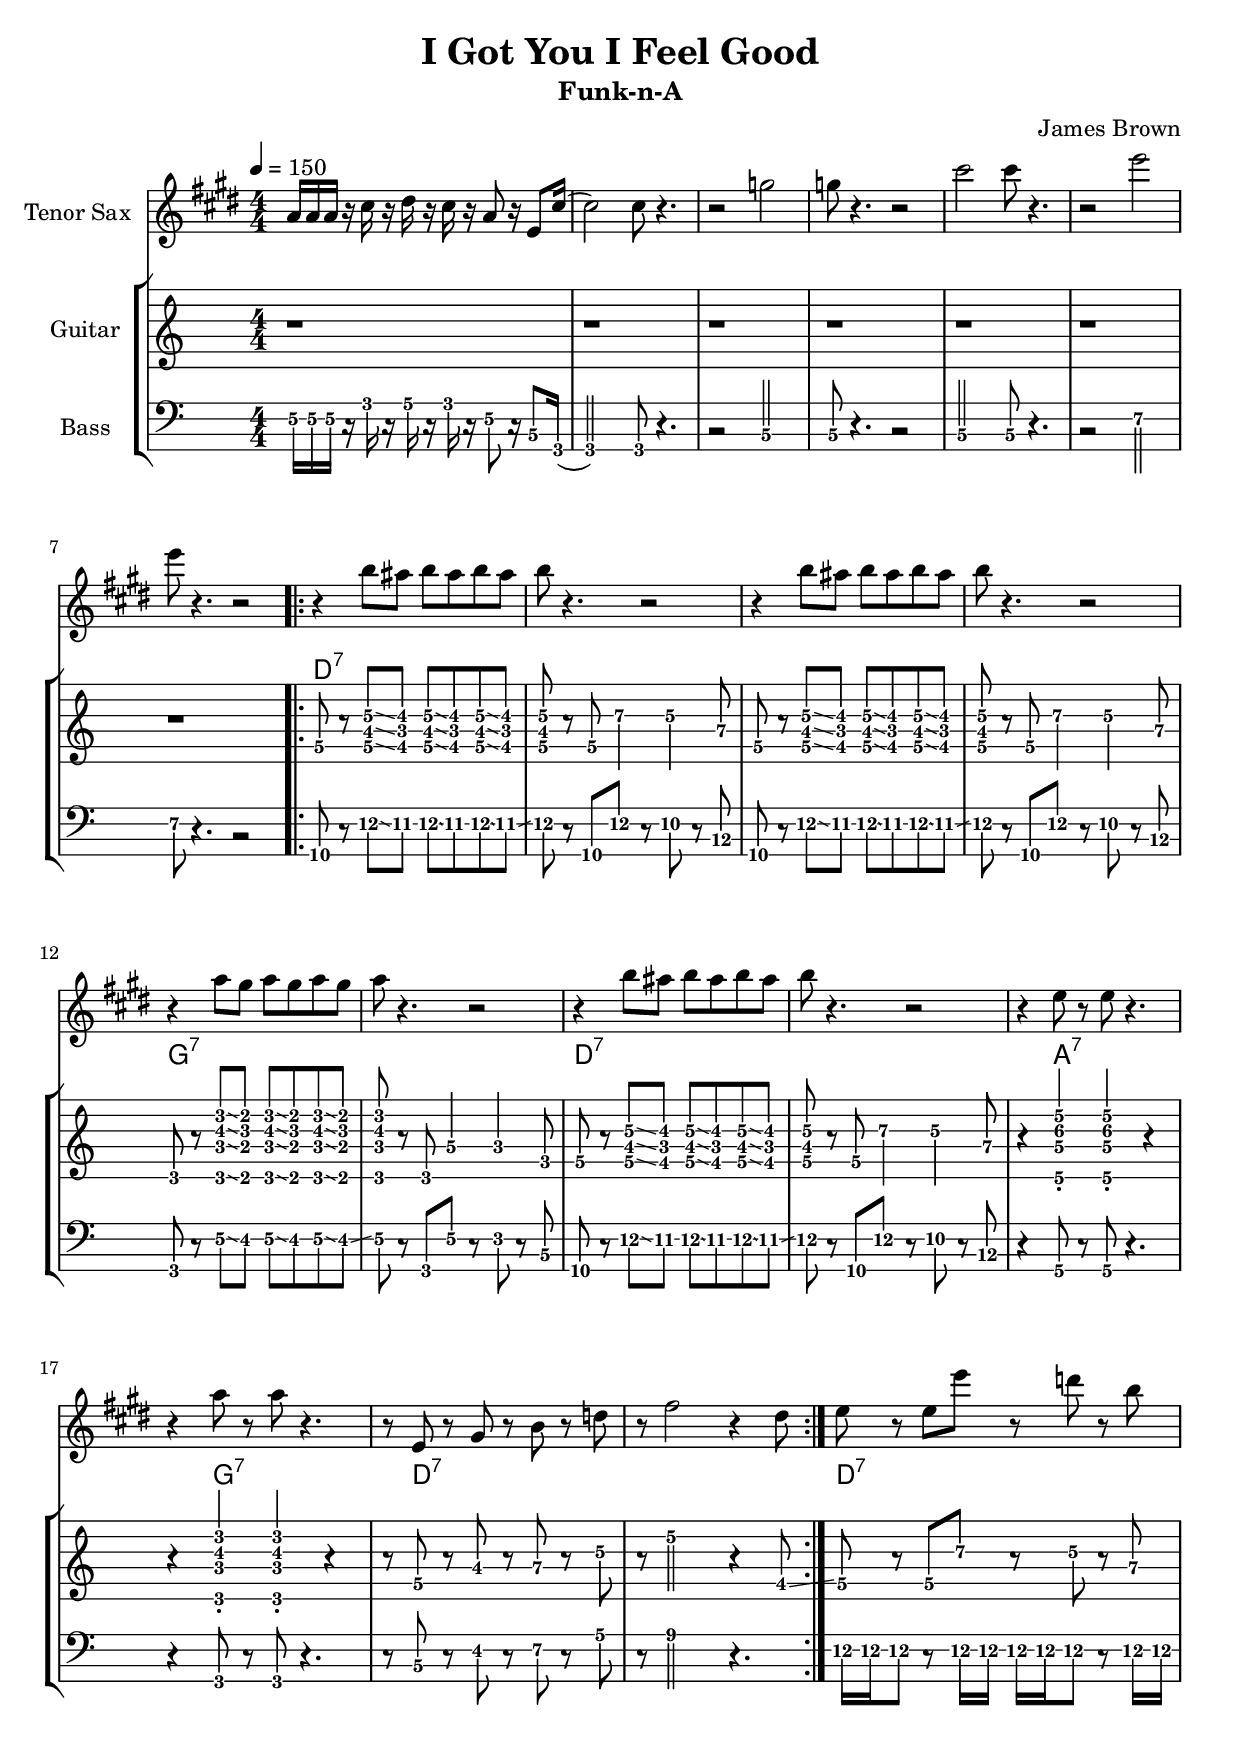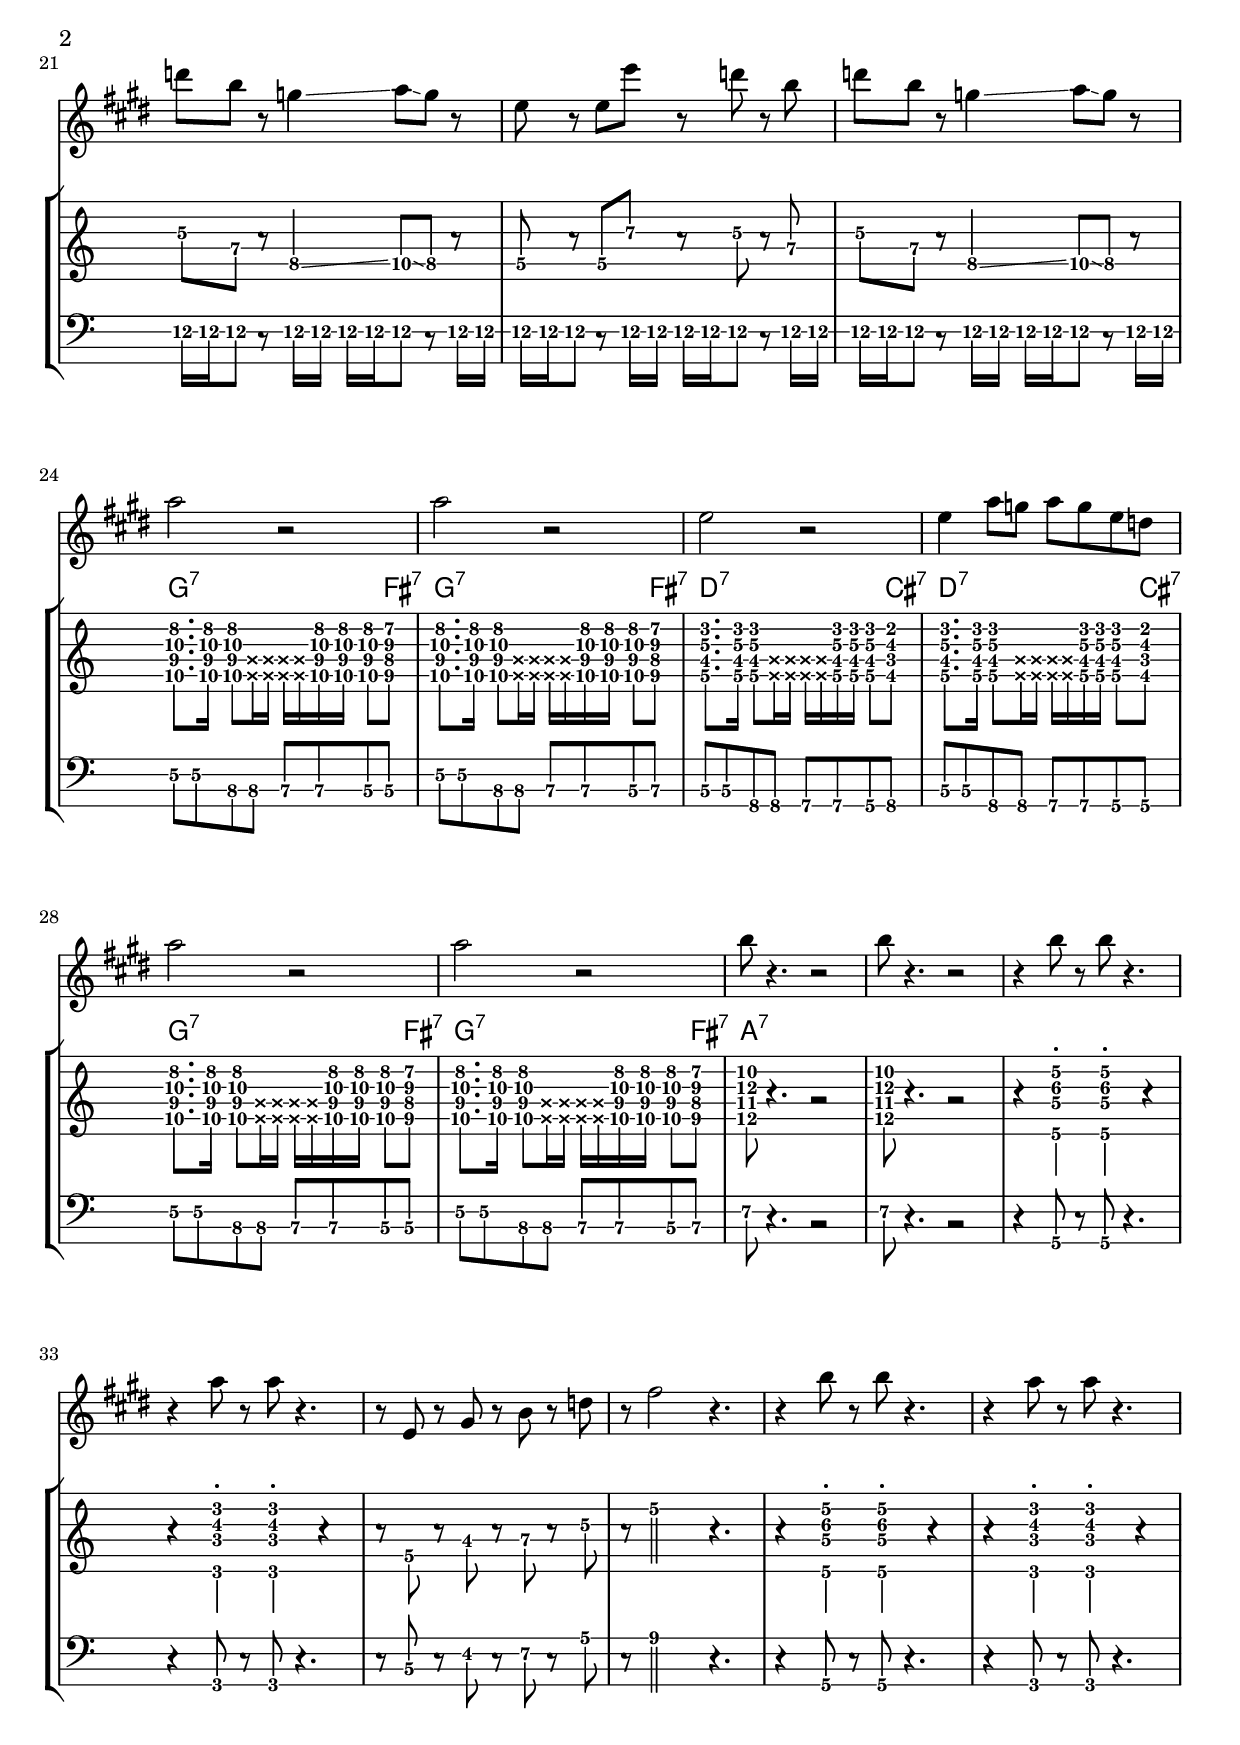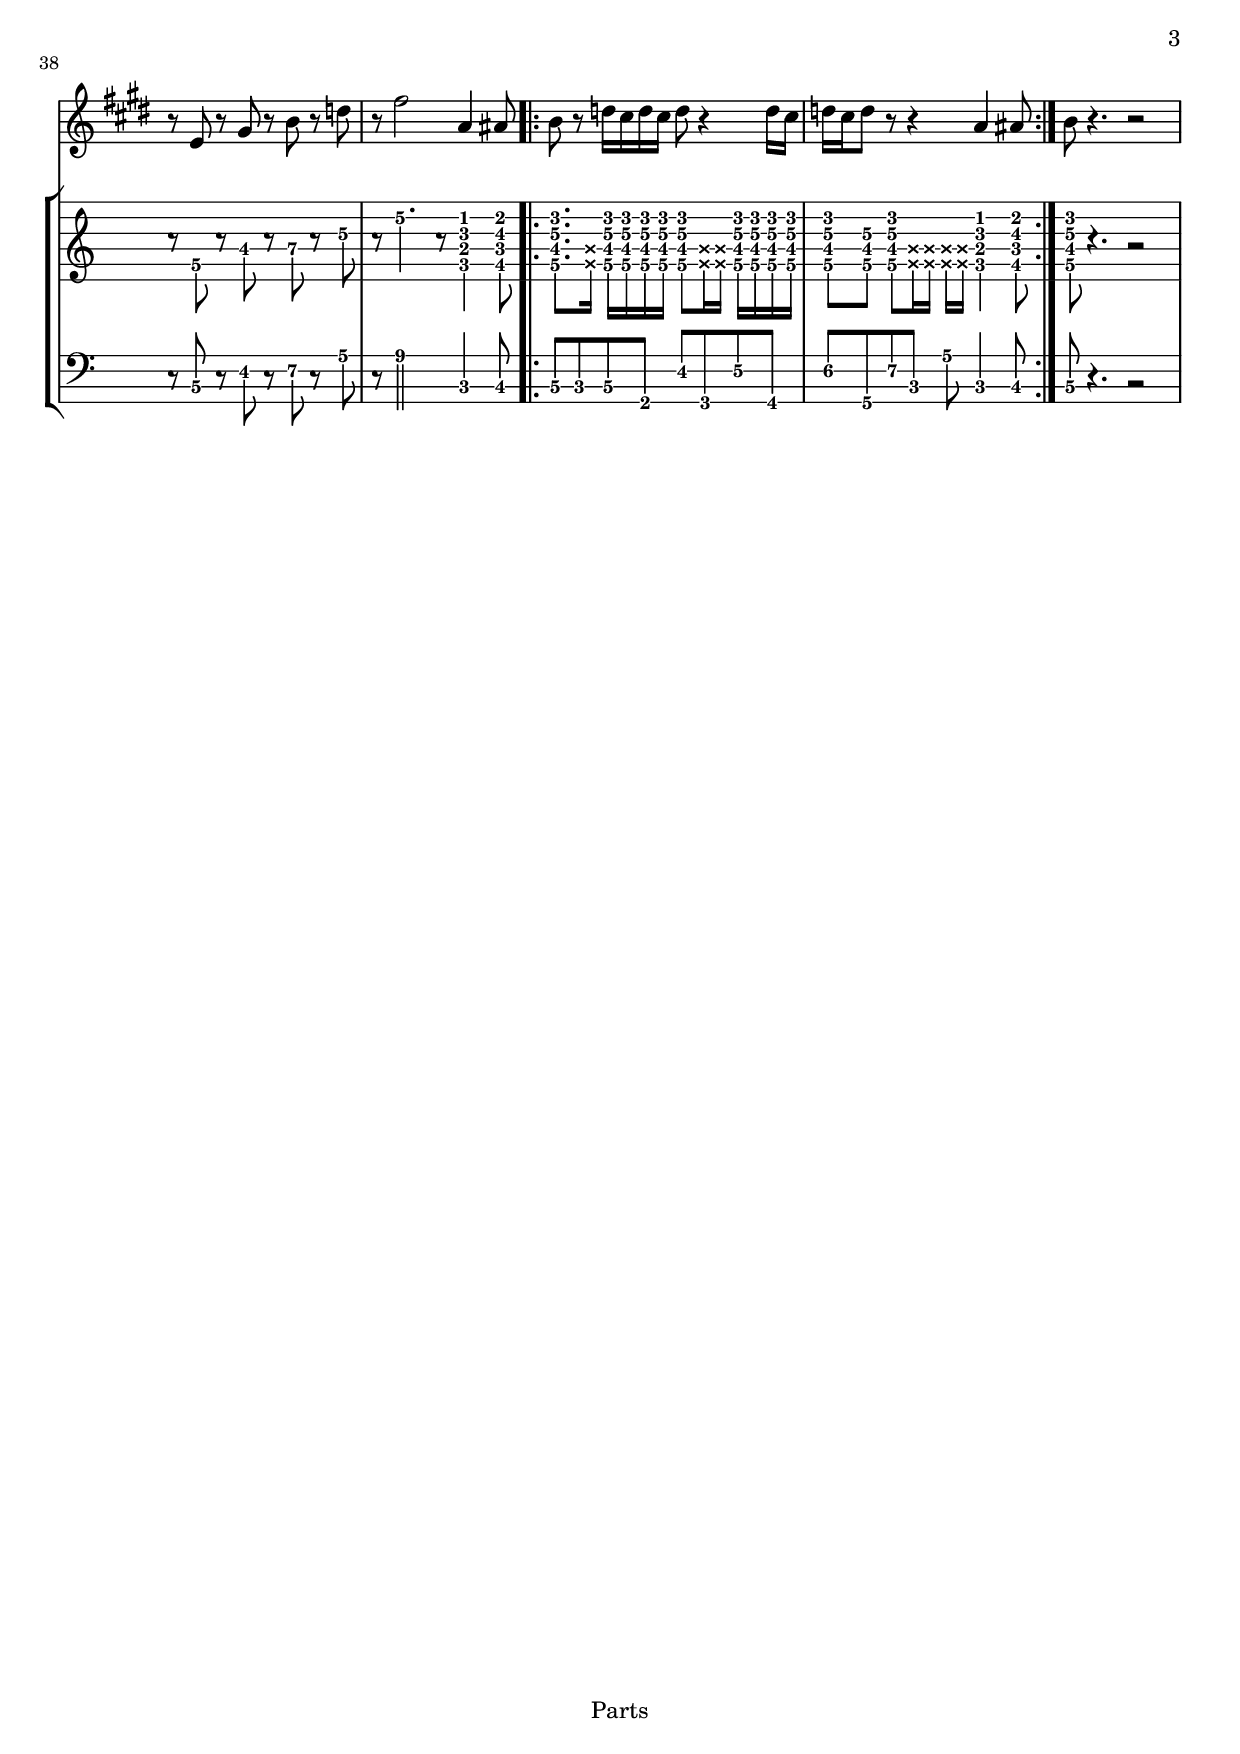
%
%
%
\version "2.19.82"
\header {
  title = "I Got You I Feel Good"
  subtitle = "Funk-n-A"
  composer = "James Brown"
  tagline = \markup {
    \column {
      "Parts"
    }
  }
}

% To make the example display in the documentation
\paper {
  %  paper-width = 130
}
%#(set-global-staff-size 16)
\include "english.ly"

%%%%%%%%%%%% Some macros %%%%%%%%%%%%%%%%%%%

sl = {
  \override NoteHead.style = #'slash
  \hide Stem
}
nsl = {
  \revert NoteHead.style
  \undo \hide Stem
}
crOn = \override NoteHead.style = #'cross
crOff = \revert NoteHead.style

guitar_intro = {
  r1 r1 r1 r1 r1 r1 r1
}
guitar_riff_a = {
  \set TabStaff.minimumFret = #3
  d8\5 r8 <d\5 fs\4 c'\3>8 \glissando <cs\5 f\4 b\3>8
  <d\5 fs\4 c'\3>8 \glissando <cs\5 f\4 b\3>8
  <d\5 fs\4 c'\3>8 \glissando <cs\5 f\4 b\3>8  |
  <d\5 fs\4 c'\3>8 r8 d8\5 d'4\3 c4\3 a8\4 |
}

guitar_riff_b = {
  \set TabStaff.minimumFret = #3
  g8\6 r8 <g\6 f'\4 b\3 d\2>8 \glissando <fs\6 e'\4 as\3 cs\2>8
  <g\6 f'\4 b\3 d\2>8 \glissando <fs\6 e'\4 as\3 cs\2>8
  <g\6 f'\4 b\3 d\2>8 \glissando <fs\6 e'\4 as\3 cs\2>8 |
  <g\6 f'\4 b\3 d\2>8 r8 g8\6 g'4\4 f4\4 c8\5 |
}

guitar_riff_c = {
  r4  <a,\6 g'\4 cs\3 e\2>4  \staccato <a\6 g'\4 cs\3 e\2>4 \staccato r4 |
  r4  <g\6 f'\4 b\3 d\2>4 \staccato <g\6 f'\4 b\3 d\2>4 \staccato r4 |
  r8 d'8\5 r8 fs8\4 r8 a8\4 r8 c8\3  |
  r8  e2\2 r4 cs,8 \glissando |
}

guitar_riff_d = {
  d8\5 r8 d8\5 d'8\3 r8 c8\3 r8 a8\4 |
  c8\3 a8\4 r8 f4\5 \glissando g8\5 \glissando f8\5 r8 |
  d8\5 r8 d8\5 d'8\3 r8 c8\3 r8 a8\4 |
  c8\3 a8\4 r8 f4\5 \glissando g8\5 \glissando f8\5 r8 |
}

guitar_chorus_a = {
  \stemDown
  <g\5 b\4 f'\3 g\2>8.[  <g\5 b\4 f'\3 g\2>16] <g\5 b\4 f'\3 g\2>8[
  \deadNotesOn <g\5 b\4 >16 <g\5 b\4 >16] <g\5 b\4 >16 <g\5 b\4 >16 \deadNotesOff
  <g\5 b\4 f'\3 g\2>16 <g\5 b\4 f'\3 g\2>16 <g\5 b\4 f'\3 g\2>8
  <fs\5 as\4 e'\3 fs\2>8 |
}

guitar_chorus_b = {
  \stemDown
  <d\5 fs\4 c'\3 d\2>8.  <d\5 fs\4 c'\3 d\2>16 <d\5 fs\4 c'\3 d\2>8
  \deadNotesOn <d\5 fs\4 >16 <d\5 fs\4 >16 <d\5 fs\4 >16 <d\5 fs\4 >16 \deadNotesOff
  <d\5 fs\4 c'\3 d\2>16 <d\5 fs\4 c'\3 d\2>16 <d\5 fs\4 c'\3 d\2>8
  <cs\5 f\4 b\3 cs\2>8 |
}

guitar_chorus_c = {
  <a\5 cs\4 g'\3 a\2>8  r4. r2
  <a\5 cs\4 g'\3 a\2>8  r4. r2
}

guitar_outro_riff_a = {
  r4  <a,\6 g'\4 cs\3 e\2>4  \staccato <a\6 g'\4 cs\3 e\2>4 \staccato r4 |
  r4  <g\6 f'\4 b\3 d\2>4 \staccato <g\6 f'\4 b\3 d\2>4 \staccato r4 |
  r8 d'8\5 r8 fs8\4 r8 a8\4 r8 c8\3  |
  r8  e2\2 r4.  |
  r4  <a,,\6 g'\4 cs\3 e\2>4  \staccato <a\6 g'\4 cs\3 e\2>4 \staccato r4 |
  r4  <g\6 f'\4 b\3 d\2>4 \staccato <g\6 f'\4 b\3 d\2>4 \staccato r4 |
  r8 d'8\5 r8 fs8\4 r8 a8\4 r8 c8\3  |
  r8  e4.\2 r8 <c,\5 e\4 as\3 c\2>4  <cs\5 f\4 b\3 cs\2>8 |
}

guitar_outro_riff_b = {
  \stemDown
  <d\5 fs\4 c'\3 d\2>8.  \deadNotesOn <d\5 fs\4 >16 \deadNotesOff
  <d\5 fs\4 c'\3 d\2>16 <d\5 fs\4 c'\3 d\2>16  <d\5 fs\4 c'\3 d\2>16  <d\5 fs\4 c'\3 d\2>16 
  <d\5 fs\4 c'\3 d\2>8
  \deadNotesOn <d\5 fs\4 >16 <d\5 fs\4 >16   \deadNotesOff
  <d\5 fs\4 c'\3 d\2>16 <d\5 fs\4 c'\3 d\2>16  <d\5 fs\4 c'\3 d\2>16  <d\5 fs\4 c'\3 d\2>16 

  <d\5 fs\4 c'\3 d\2>8 <d\5 fs\4 c'\3>8  <d\5 fs\4 c'\3 d\2>8  
  \deadNotesOn <d\5 fs\4 >16 <d\5 fs\4 >16   \deadNotesOff
  \deadNotesOn <d\5 fs\4 >16 <d\5 fs\4 >16   \deadNotesOff
  <c\5 e\4 as\3 c\2>4  <cs\5 f\4 b\3 cs\2>8 | 
}

guitar_outro_riff_c = {
  \stemDown
  <d\5 fs\4 c'\3 d\2>8  r4. r2 
}

%% Sax Riffs %%

sax_intro = {
  g16 g16 g16 r16 b16 r16 cs16 r16 b16 r16 g8 r16 d8 b'16( |
  b2) b8 r4. | r2 f'2 | f8 r4. r2 | b2 b8 r4. | r2 d2 | d8 r4. r2
}

sax_riff_a = {
  r4 a8 gs8 a8 gs8 a8 gs8 | a8 r4. r2 |
}

sax_riff_b = {
  r4 g8 fs8 g8 fs8 g8 fs8 | g8 r4. r2 |
}

sax_riff_c = {
  r4 d,8 r8 d8 r4. |
  r4 g8 r8 g8 r4. |
  r8 d,8 r8 fs8 r8 a8 r8 c8  |
  r8 e2 r4 cs8 |
}

sax_solo = {
  d8 r8 d8 d'8 r8 c8 r8 a8 |
  c8 a8 r8 f4 \glissando g8 \glissando f8 r8 |
  d8 r8 d8 d'8 r8 c8 r8 a8 |
  c8 a8 r8 f4 \glissando g8 \glissando f8 r8 |
}

sax_chorus = {
  g2 r2 | g2 r2 | d2 r2 | d4 g8 f8 g8 f8 d8 c8 |
  g'2 r2 g2 r2 | a8 r4. r2 | a8 r4. r2 |
}

sax_outro_a = {
  r4 a8 r8 a8 r4. |
  r4 g8 r8 g8 r4. |
  r8 d,8 r8 fs8 r8 a8 r8 c8  |
  r8 e2 r4. |
   r4 a8 r8 a8 r4. |
  r4 g8 r8 g8 r4. |
  r8 d,8 r8 fs8 r8 a8 r8 c8  |
  r8 e2 g,4 gs8 |
}

sax_outro_b = {
  a8 r8 c16 b16 c16 b16 c8 r4 c16 b16 |
  c16 b16 c8 r8 r4 g4 gs8
}

sax_outro_c = {
  a8 r4. r2
}

bass_intro = {
  g16\2 g16\2 g16\2 r16 as16 r16 c16 r16 as16 r16 g8\2 r16 d8\3 g,16( |
  g2) g8 r4. | r2 d'2\3 | d8\3 r4. r2 | d2\3 d8\3 r4. | r2 a'2\2 | a8\2 r4. r2
}
bass_riff_a = {
  d8\4 r8 d'8\2 \glissando cs8\2 d8\2 \glissando cs8\2 d8\2 \glissando cs8\2 \glissando |
  d8\2 r8 d,8\4 d'8\2 r8 c8\2 r8 a8\3 |
}
bass_riff_b = {
  g8\4 r8 g'8\2 \glissando fs8\2 g8\2 \glissando fs8\2 g8\2 \glissando fs8\2 \glissando |
  g8\2 r8 g,8\4 g'8\2 r8 f8\2 r8 d8\3 |
}
bass_riff_c = {
  r4 a8\4 r8 a8\4 r4. |
  r4 g8\4 r8 g8\4 r4. |
  r8 d'8\3 r8 fs8\2 r8 a8\2 r8 c8\1  |
  r8 e2\1 r4.  |
}
bass_riff_d = {
  d16\2 d16\2 d8\2 r8 d16\2 d16\2 d16\2 d16\2 d8\2 r8 d16\2 d16\2 |
  d16\2 d16\2 d8\2 r8 d16\2 d16\2 d16\2 d16\2 d8\2 r8 d16\2 d16\2 |
  d16\2 d16\2 d8\2 r8 d16\2 d16\2 d16\2 d16\2 d8\2 r8 d16\2 d16\2 |
  d16\2 d16\2 d8\2 r8 d16\2 d16\2 d16\2 d16\2 d8\2 r8 d16\2 d16\2 |
}
bass_chorus_a = {
  g8\2 g8\2 f8\3 f8\3 e8\3 e8\3 d8\3 d8\3 |
  g8\2 g8\2 f8\3 f8\3 e8\3 e8\3 d8\3 e8\3 |
}
bass_chorus_b = {
  d8\3 d8\3 c8\4 c8\4 b8\4 b8\4 a8\4 c8\4 |
  d8\3 d8\3 c8\4 c8\4 b8\4 b8\4 a8\4 a8\4 |
}
bass_chorus_c = {
  a8\2 r4. r2 |
  a8\2 r4. r2 |
}
bass_outro_riff_a = {
  r4 a,8\4 r8 a8\4 r4. |
  r4 g8\4 r8 g8\4 r4. |
  r8 d'8\3 r8 fs8\2 r8 a8\2 r8 c8\1  |
  r8 e2\1 r4.  |
  r4 a,,8\4 r8 a8\4 r4. |
  r4 g8\4 r8 g8\4 r4. |
  r8 d'8\3 r8 fs8\2 r8 a8\2 r8 c8\1  |
  r8 e2\1 c,4 cs8 |
}
bass_outro_riff_b = {
  d8\3 c8\3 d8\3 fs,8\4 fs'8\2 g,8\4 g'8\2 gs,8\4 |
  gs'8\2 a,8\4 a'8\2 c,8\3 c'8\1 c,4\3 cs8 |
}
bass_outro_riff_c = {
  d8\3 r4. r2 
}

%% insert chord name style stuff here.

jazzChords = { }

%%%%%%%%%%%% Keys'n'thangs %%%%%%%%%%%%%%%%%

global = {
  \numericTimeSignature \time 4/4
  \tempo 4 = 150
}

Key = { \key d \major }

% ############ Horns ############


% ------ Tenor Saxophone ------
tenor = \transpose c d \relative c'' {
  \Key
  \sax_intro

  \repeat volta 2 {
    \sax_riff_a
    \sax_riff_a
    \sax_riff_b
    \sax_riff_a
    \sax_riff_c
  }
  \sax_solo
  \sax_chorus
  \sax_outro_a 
  \repeat volta 8 {
    \sax_outro_b
  }
 \sax_outro_c
}

tenorHarmony = \transpose c' a {
  \jazzChords
}
tenorSax = {
  \global
  \clef treble
  <<
    \tenor
  >>
}


% ############ Rhythm Section #############

% ------ Guitar ------
gtr = \relative c {
  \Key
  \set TabStaff.minimumFret = #0
  \guitar_intro
  \repeat volta 2 {
    \relative c  { \guitar_riff_a }
    \relative c  { \guitar_riff_a }
    \guitar_riff_b
    \guitar_riff_a
    \guitar_riff_c
  }

  \guitar_riff_d
  \guitar_chorus_a
  \guitar_chorus_a
  \guitar_chorus_b
  \guitar_chorus_b
  \relative c'  {  \guitar_chorus_a }
  \relative c'  {  \guitar_chorus_a }
  \relative c'  {  \guitar_chorus_c }

  \relative c'  { \guitar_outro_riff_a }
 
  \repeat volta 8 {
    \relative c  { \guitar_outro_riff_b }
  }
  
  \relative c { \guitar_outro_riff_c }
 


}
gtrHarmony = \chordmode {
  \jazzChords
  s1 s1 s1 s1 s1 s1 s1
  \repeat volta 2 {
    d1:7 s1  s1 s1
    g1:7 s1
    d1:7 s1
    s4 a2:7 s4 |
    s4 g2:7 s4 |
    s8 d2:7 s4. s1
  }
  d1:7 s1 s1 s1 |
  
  g2:7 s4. fs8:7 
  g2:7 s4. fs8:7 
  d2:7 s4. cs8:7
  d2:7 s4. cs8:7  
  g2:7 s4. fs8:7 
  g2:7 s4. fs8:7   
  a1:7 

}
guitar = {
  \tabFullNotation
  \global
  \clef treble
  <<
    \gtr
  >>
}

%% ------ Piano ------
rhUpper = \relative c'' {
  \voiceOne
  \Key
}
rhLower = \relative c' {
  \voiceTwo
  \Key
}
lhUpper = \relative c' {
  \voiceOne
  \Key
}
lhLower = \relative c {
  \voiceTwo
  \Key
}
PianoRH = {
  \clef treble
  \global
  <<
    \new Voice = "one" \rhUpper
    \new Voice = "two" \rhLower
  >>
}
PianoLH = {
  \clef bass
  \global
  <<
    \new Voice = "one" \lhUpper
    \new Voice = "two" \lhLower
  >>
}
piano = {
  <<
    \new Staff = "upper" \PianoRH
    \new Staff = "lower" \PianoLH
  >>
}

% ------ Bass Guitar ------
Bass = \relative c, {
  \Key
  \relative c { \bass_intro }
  \repeat volta 2 {
    \relative c, { \bass_riff_a }
    \relative c, { \bass_riff_a }
    \relative c, { \bass_riff_b }
    \relative c, { \bass_riff_a }
    \relative c, { \bass_riff_c }
  }
  \relative c { \bass_riff_d }
  
  \relative c { \bass_chorus_a }
  \relative c ,{ \bass_chorus_b }
  \relative c { \bass_chorus_a }
  \relative c { \bass_chorus_c }
  
  \relative c { \bass_outro_riff_a }  
  \relative c, { \bass_outro_riff_b }  
  \relative c, { \bass_outro_riff_c }  
  
  
}
bass = {
  \tabFullNotation
  \global
  \clef bass
  <<
    \Bass
  >>
}

% ------ Drums ------
up = \drummode {
  \voiceOne
  s2. s8. cymr16 |
}
down = \drummode {
  \voiceTwo
  sn16 sn16 sn16 r16 sn16 r16 sn16 r16 sn16 r16 sn8 r16 sn8 sn16 |
  \repeat unfold 8 sn16 bd8 r4. |
}

drumContents = {
  \global
  <<
    \new DrumVoice \up
    \new DrumVoice \down
  >>
}

%%%%%%%%% It All Goes Together Here %%%%%%%%%%%%%%%%%%%%%%

\score {
  <<
    \new StaffGroup = "horns" <<
      \new Staff = "tenorsax" \with {
        instrumentName = #"Tenor Sax"
        midiInstrument = #"tenor sax"
      }
      \tenorSax
    >>

    \new StaffGroup = "rhythm" <<
      \new ChordNames = "chords" \gtrHarmony
      \new TabStaff = "guitar" \with {
        instrumentName = #"Guitar"
        midiInstrument = #"acoustic guitar (steel)"
      }
      \guitar
      %     \new PianoStaff = "piano" \with {
      %        instrumentName = #"Piano"
      %        midiInstrument = #"acoustic grand"
      %      }
      %     \piano
      \new TabStaff = "bass" \with {
        instrumentName = #"Bass"
        stringTunings = #bass-tuning
      }
      \bass
      %       \new DrumStaff \with { instrumentName = #"Drums" }
      %     \drumContents
    >>
  >>
  \layout {
    \context { \Staff \RemoveEmptyStaves }
    \context {
      \Score
      \override BarNumber.padding = #3
      \override RehearsalMark.padding = #2
      skipBars = ##t
    }
  }

  \midi {
    \unfoldRepeats
    \tempo 4 = 150
  }
}